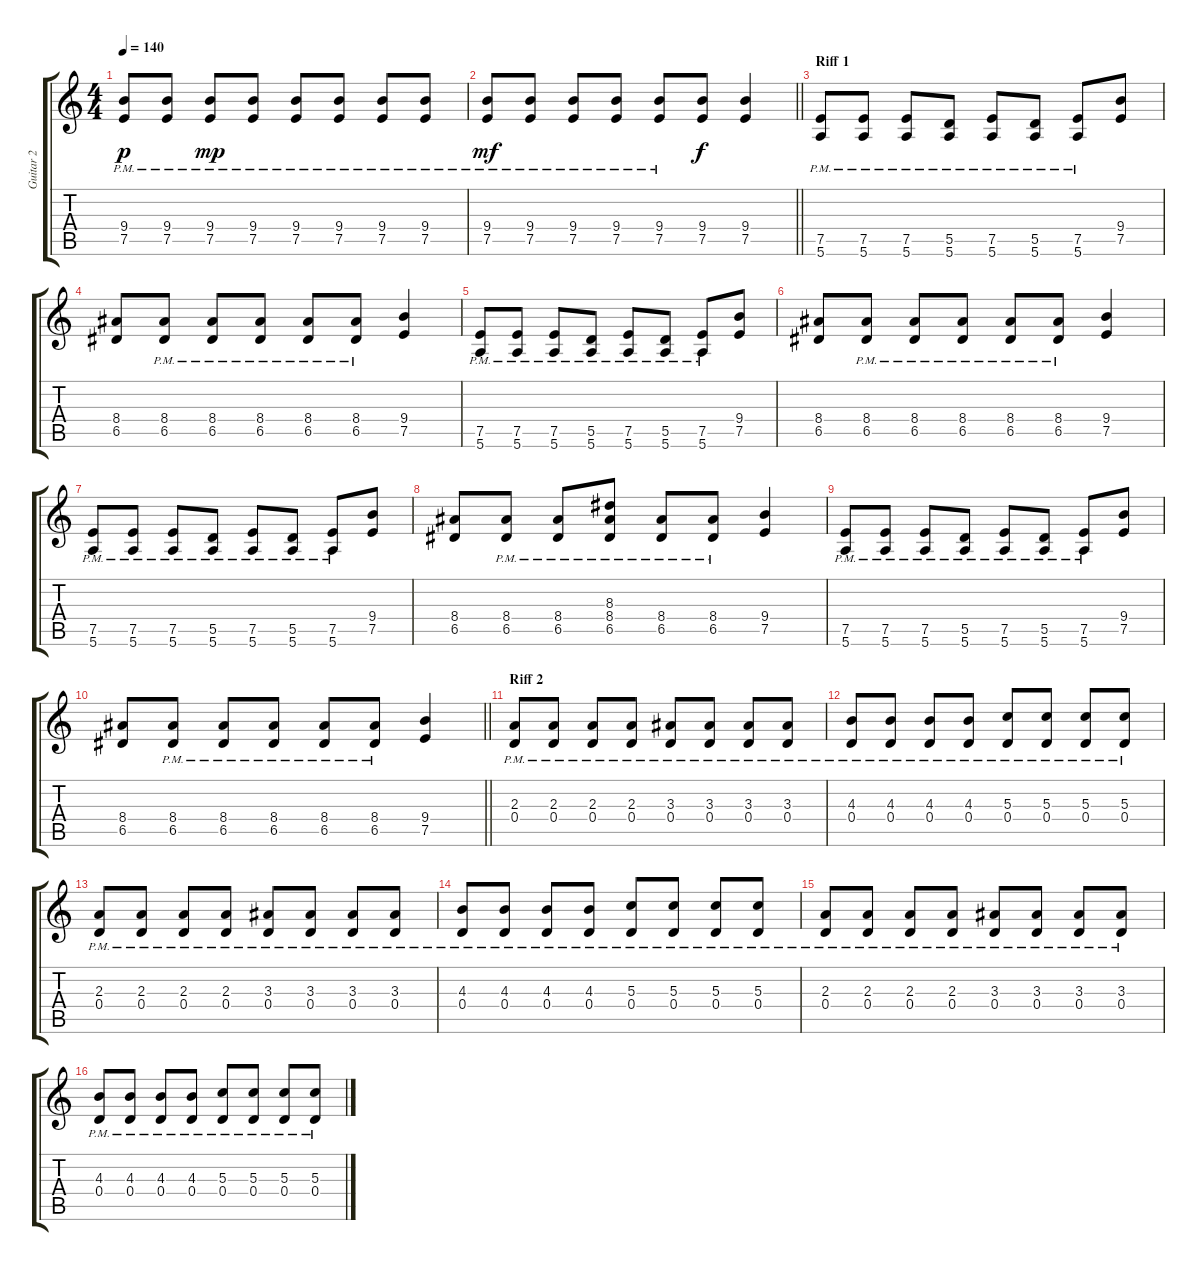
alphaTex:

\track ("Guitar 2" "Guitar 2") {instrument distortionguitar}
\staff {score tabs}
\tuning (E4 B3 G3 D3 A2 E2) {hide}
\ts (4 4)
\tempo 140
\clef g2
\ks c
(9.4{pm} 7.5{pm}).8{dy p volume 9} (9.4{pm} 7.5{pm}).8 (9.4{pm} 7.5{pm}).8{dy mp} (9.4{pm} 7.5{pm}).8 (9.4{pm} 7.5{pm}).8 (9.4{pm} 7.5{pm}).8 (9.4{pm} 7.5{pm}).8 (9.4{pm} 7.5{pm}).8 |
\barLineRight lightlight
(9.4{pm} 7.5{pm}).8{dy mf} (9.4{pm} 7.5{pm}).8 (9.4{pm} 7.5{pm}).8 (9.4 7.5{pm}).8 (9.4 7.5{pm}).8 (9.4 7.5).8{dy f} (9.4 7.5).4 |
\section ("" "Riff 1")
(7.5 5.6{pm}).8 (7.5 5.6{pm}).8 (7.5 5.6{pm}).8 (5.5 5.6{pm}).8 (7.5 5.6{pm}).8 (5.5 5.6{pm}).8 (7.5 5.6{pm}).8 (9.4 7.5).8 |
(8.4 6.5).8 (8.4{pm} 6.5).8 (8.4{pm} 6.5).8 (8.4{pm} 6.5).8 (8.4{pm} 6.5).8 (8.4{pm} 6.5).8 (9.4 7.5).4 |
(7.5 5.6{pm}).8 (7.5 5.6{pm}).8 (7.5 5.6{pm}).8 (5.5 5.6{pm}).8 (7.5 5.6{pm}).8 (5.5 5.6{pm}).8 (7.5 5.6{pm}).8 (9.4 7.5).8 |
(8.4 6.5).8 (8.4{pm} 6.5).8 (8.4{pm} 6.5).8 (8.4{pm} 6.5).8 (8.4{pm} 6.5).8 (8.4{pm} 6.5).8 (9.4 7.5).4 |
(7.5 5.6{pm}).8 (7.5 5.6{pm}).8 (7.5 5.6{pm}).8 (5.5 5.6{pm}).8 (7.5 5.6{pm}).8 (5.5 5.6{pm}).8 (7.5 5.6{pm}).8 (9.4 7.5).8 |
(8.4 6.5).8 (8.4{pm} 6.5).8 (8.4{pm} 6.5).8 (8.3{pm} 8.4{pm} 6.5).8 (8.4{pm} 6.5).8 (8.4{pm} 6.5).8 (9.4 7.5).4 |
(7.5 5.6{pm}).8 (7.5 5.6{pm}).8 (7.5 5.6{pm}).8 (5.5 5.6{pm}).8 (7.5 5.6{pm}).8 (5.5 5.6{pm}).8 (7.5 5.6{pm}).8 (9.4 7.5).8 |
\barLineRight lightlight
(8.4 6.5).8 (8.4{pm} 6.5).8 (8.4{pm} 6.5).8 (8.4{pm} 6.5).8 (8.4{pm} 6.5).8 (8.4{pm} 6.5).8 (9.4 7.5).4 |
\section ("" "Riff 2")
(2.3 0.4{pm}).8 (2.3 0.4{pm}).8 (2.3 0.4{pm}).8 (2.3 0.4{pm}).8 (3.3 0.4{pm}).8 (3.3 0.4{pm}).8 (3.3 0.4{pm}).8 (3.3 0.4{pm}).8 |
(4.3 0.4{pm}).8 (4.3 0.4{pm}).8 (4.3 0.4{pm}).8 (4.3 0.4{pm}).8 (5.3 0.4{pm}).8 (5.3 0.4{pm}).8 (5.3 0.4{pm}).8 (5.3 0.4{pm}).8 |
(2.3 0.4{pm}).8 (2.3 0.4{pm}).8 (2.3 0.4{pm}).8 (2.3 0.4{pm}).8 (3.3 0.4{pm}).8 (3.3 0.4{pm}).8 (3.3 0.4{pm}).8 (3.3 0.4{pm}).8 |
(4.3 0.4{pm}).8 (4.3 0.4{pm}).8 (4.3 0.4{pm}).8 (4.3 0.4{pm}).8 (5.3 0.4{pm}).8 (5.3 0.4{pm}).8 (5.3 0.4{pm}).8 (5.3 0.4{pm}).8 |
(2.3 0.4{pm}).8 (2.3 0.4{pm}).8 (2.3 0.4{pm}).8 (2.3 0.4{pm}).8 (3.3 0.4{pm}).8 (3.3 0.4{pm}).8 (3.3 0.4{pm}).8 (3.3 0.4{pm}).8 |
(4.3 0.4{pm}).8 (4.3 0.4{pm}).8 (4.3 0.4{pm}).8 (4.3 0.4{pm}).8 (5.3 0.4{pm}).8 (5.3 0.4{pm}).8 (5.3 0.4{pm}).8 (5.3 0.4{pm}).8
